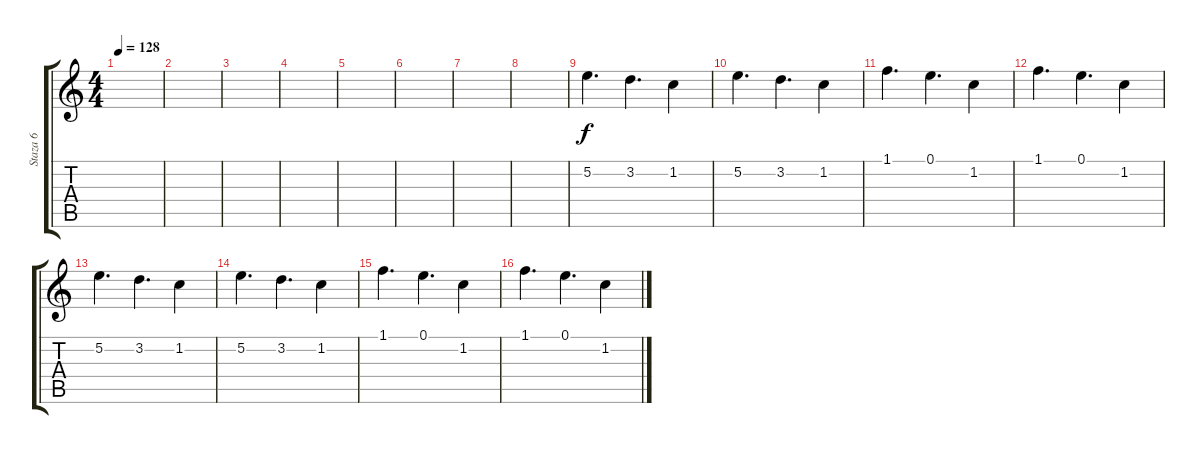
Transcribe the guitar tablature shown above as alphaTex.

\track ("Staza 6" "Staza 6") {instrument overdrivenguitar}
\staff {score tabs}
\tuning (E4 B3 G3 D3 A2 E2) {hide}
\ts (4 4)
\tempo 128
\clef g2
\ks c
|
|
|
|
|
|
|
|
5.2.4{d} 3.2.4{d} 1.2.4 |
5.2.4{d} 3.2.4{d} 1.2.4 |
1.1.4{d} 0.1.4{d} 1.2.4 |
1.1.4{d} 0.1.4{d} 1.2.4 |
5.2.4{d} 3.2.4{d} 1.2.4 |
5.2.4{d} 3.2.4{d} 1.2.4 |
1.1.4{d} 0.1.4{d} 1.2.4 |
1.1.4{d} 0.1.4{d} 1.2.4
